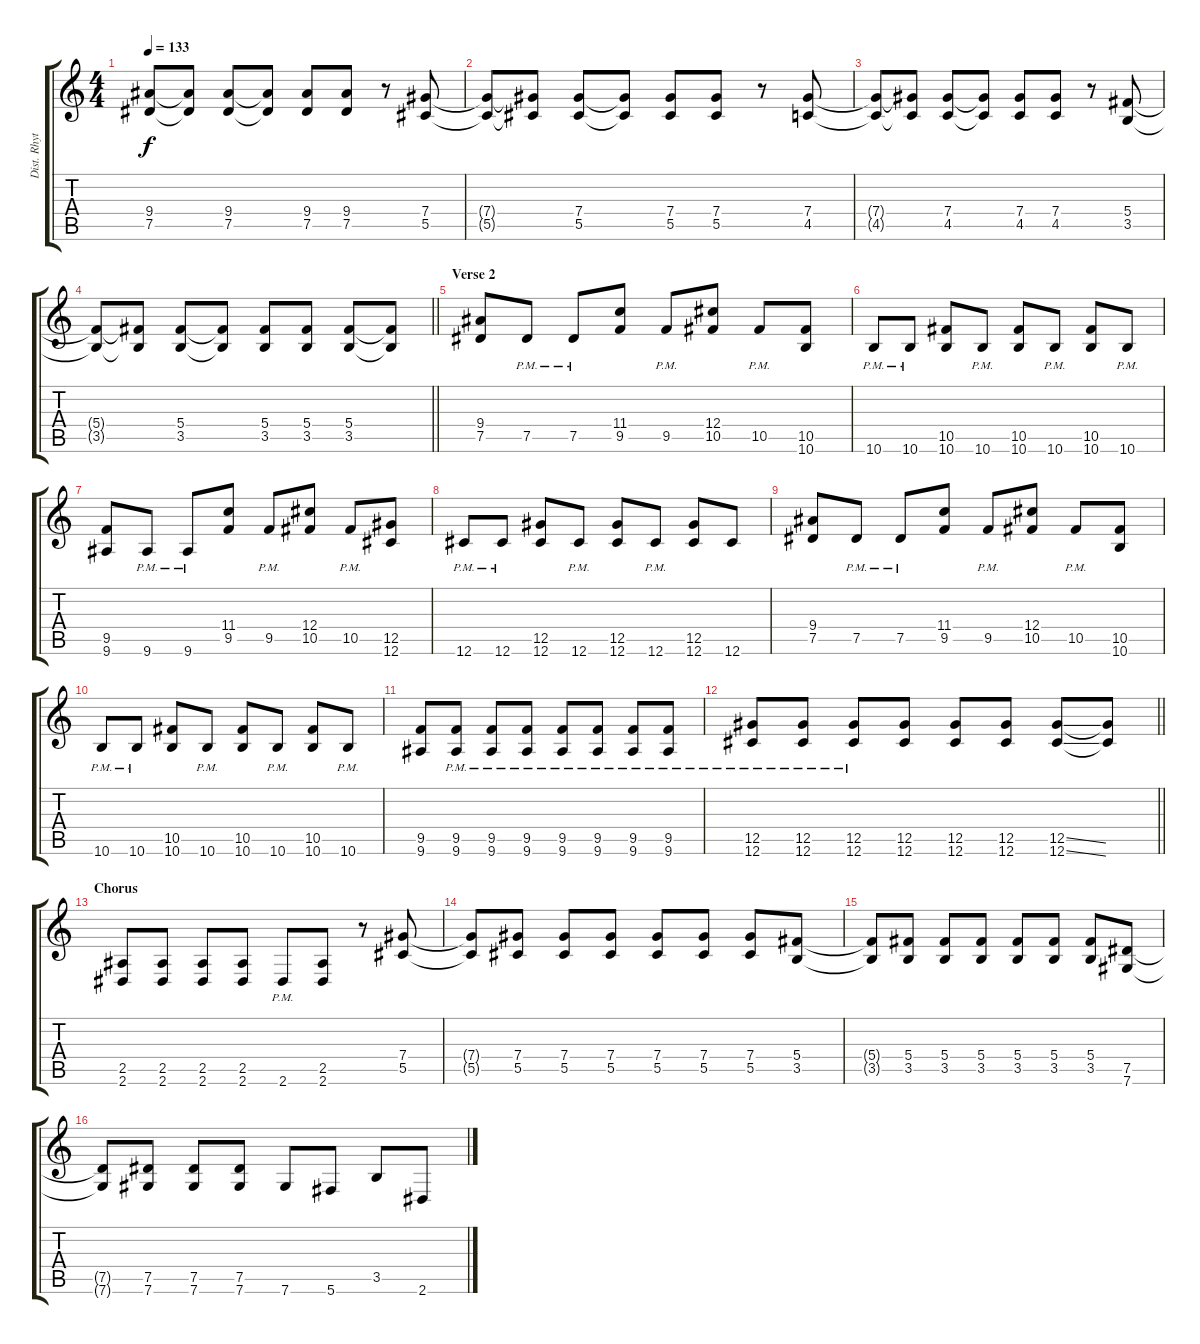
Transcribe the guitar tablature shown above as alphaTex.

\track ("Dist. Rhytm Guitar [R]" "Dist. Rhyt") {instrument distortionguitar}
\staff {score tabs}
\tuning (Eb4 Bb3 Gb3 Db3 Ab2 Db2) {hide}
\ts (4 4)
\tempo 133
\clef g2
\ks c
(9.4{t} 7.5{t}).8{dy f} (9.4{t} 7.5{t}).8 (9.4 7.5).8 (9.4{t} 7.5{t}).8 (9.4 7.5).8 (9.4 7.5).8 r.8 (7.4 5.5).8 |
(7.4{t} 5.5{t}).8 (7.4{t} 5.5{t}).8 (7.4 5.5).8 (7.4{t} 5.5{t}).8 (7.4 5.5).8 (7.4 5.5).8 r.8 (7.4 4.5).8 |
(7.4{t} 4.5{t}).8 (7.4{t} 4.5{t}).8 (7.4 4.5).8 (7.4{t} 4.5{t}).8 (7.4 4.5).8 (7.4 4.5).8 r.8 (5.4 3.5).8 |
\barLineRight lightlight
(5.4{t} 3.5{t}).8 (5.4{t} 3.5{t}).8 (5.4 3.5).8 (5.4{t} 3.5{t}).8 (5.4 3.5).8 (5.4 3.5).8 (5.4 3.5).8 (5.4{t} 3.5{t}).8 |
\section ("" "Verse 2")
(9.4 7.5).8 7.5{pm}.8 7.5{pm}.8 (11.4 9.5).8 9.5{pm}.8 (12.4 10.5).8 10.5{pm}.8 (10.5 10.6).8 |
10.6{pm}.8 10.6{pm}.8 (10.5 10.6).8 10.6{pm}.8 (10.5 10.6).8 10.6{pm}.8 (10.5 10.6).8 10.6{pm}.8 |
(9.5 9.6).8 9.6{pm}.8 9.6{pm}.8 (11.4 9.5).8 9.5{pm}.8 (12.4 10.5).8 10.5{pm}.8 (12.5 12.6).8 |
12.6{pm}.8 12.6{pm}.8 (12.5 12.6).8 12.6{pm}.8 (12.5 12.6).8 12.6{pm}.8 (12.5 12.6).8 12.6.8 |
(9.4 7.5).8 7.5{pm}.8 7.5{pm}.8 (11.4 9.5).8 9.5{pm}.8 (12.4 10.5).8 10.5{pm}.8 (10.5 10.6).8 |
10.6{pm}.8 10.6{pm}.8 (10.5 10.6).8 10.6{pm}.8 (10.5 10.6).8 10.6{pm}.8 (10.5 10.6).8 10.6{pm}.8 |
(9.5 9.6).8 (9.5{pm} 9.6{pm}).8 (9.5{pm} 9.6{pm}).8 (9.5{pm} 9.6{pm}).8 (9.5{pm} 9.6{pm}).8 (9.5{pm} 9.6{pm}).8 (9.5{pm} 9.6{pm}).8 (9.5{pm} 9.6{pm}).8 |
\barLineRight lightlight
(12.5{pm} 12.6{pm}).8 (12.5{pm} 12.6{pm}).8 (12.5{pm} 12.6{pm}).8 (12.5 12.6).8 (12.5 12.6).8 (12.5 12.6).8 (12.5{ss} 12.6{ss}).8 (12.5{t} 12.6{t}).8 |
\section ("" "Chorus")
(2.5 2.6).8 (2.5 2.6).8 (2.5 2.6).8 (2.5 2.6).8 2.6{pm}.8 (2.5 2.6).8 r.8 (7.4 5.5).8 |
(7.4{t} 5.5{t}).8 (7.4 5.5).8 (7.4 5.5).8 (7.4 5.5).8 (7.4 5.5).8 (7.4 5.5).8 (7.4 5.5).8 (5.4 3.5).8 |
(5.4{t} 3.5{t}).8 (5.4 3.5).8 (5.4 3.5).8 (5.4 3.5).8 (5.4 3.5).8 (5.4 3.5).8 (5.4 3.5).8 (7.5 7.6).8 |
(7.5{t} 7.6{t}).8 (7.5 7.6).8 (7.5 7.6).8 (7.5 7.6).8 7.6.8 5.6.8 3.5.8 2.6.8
